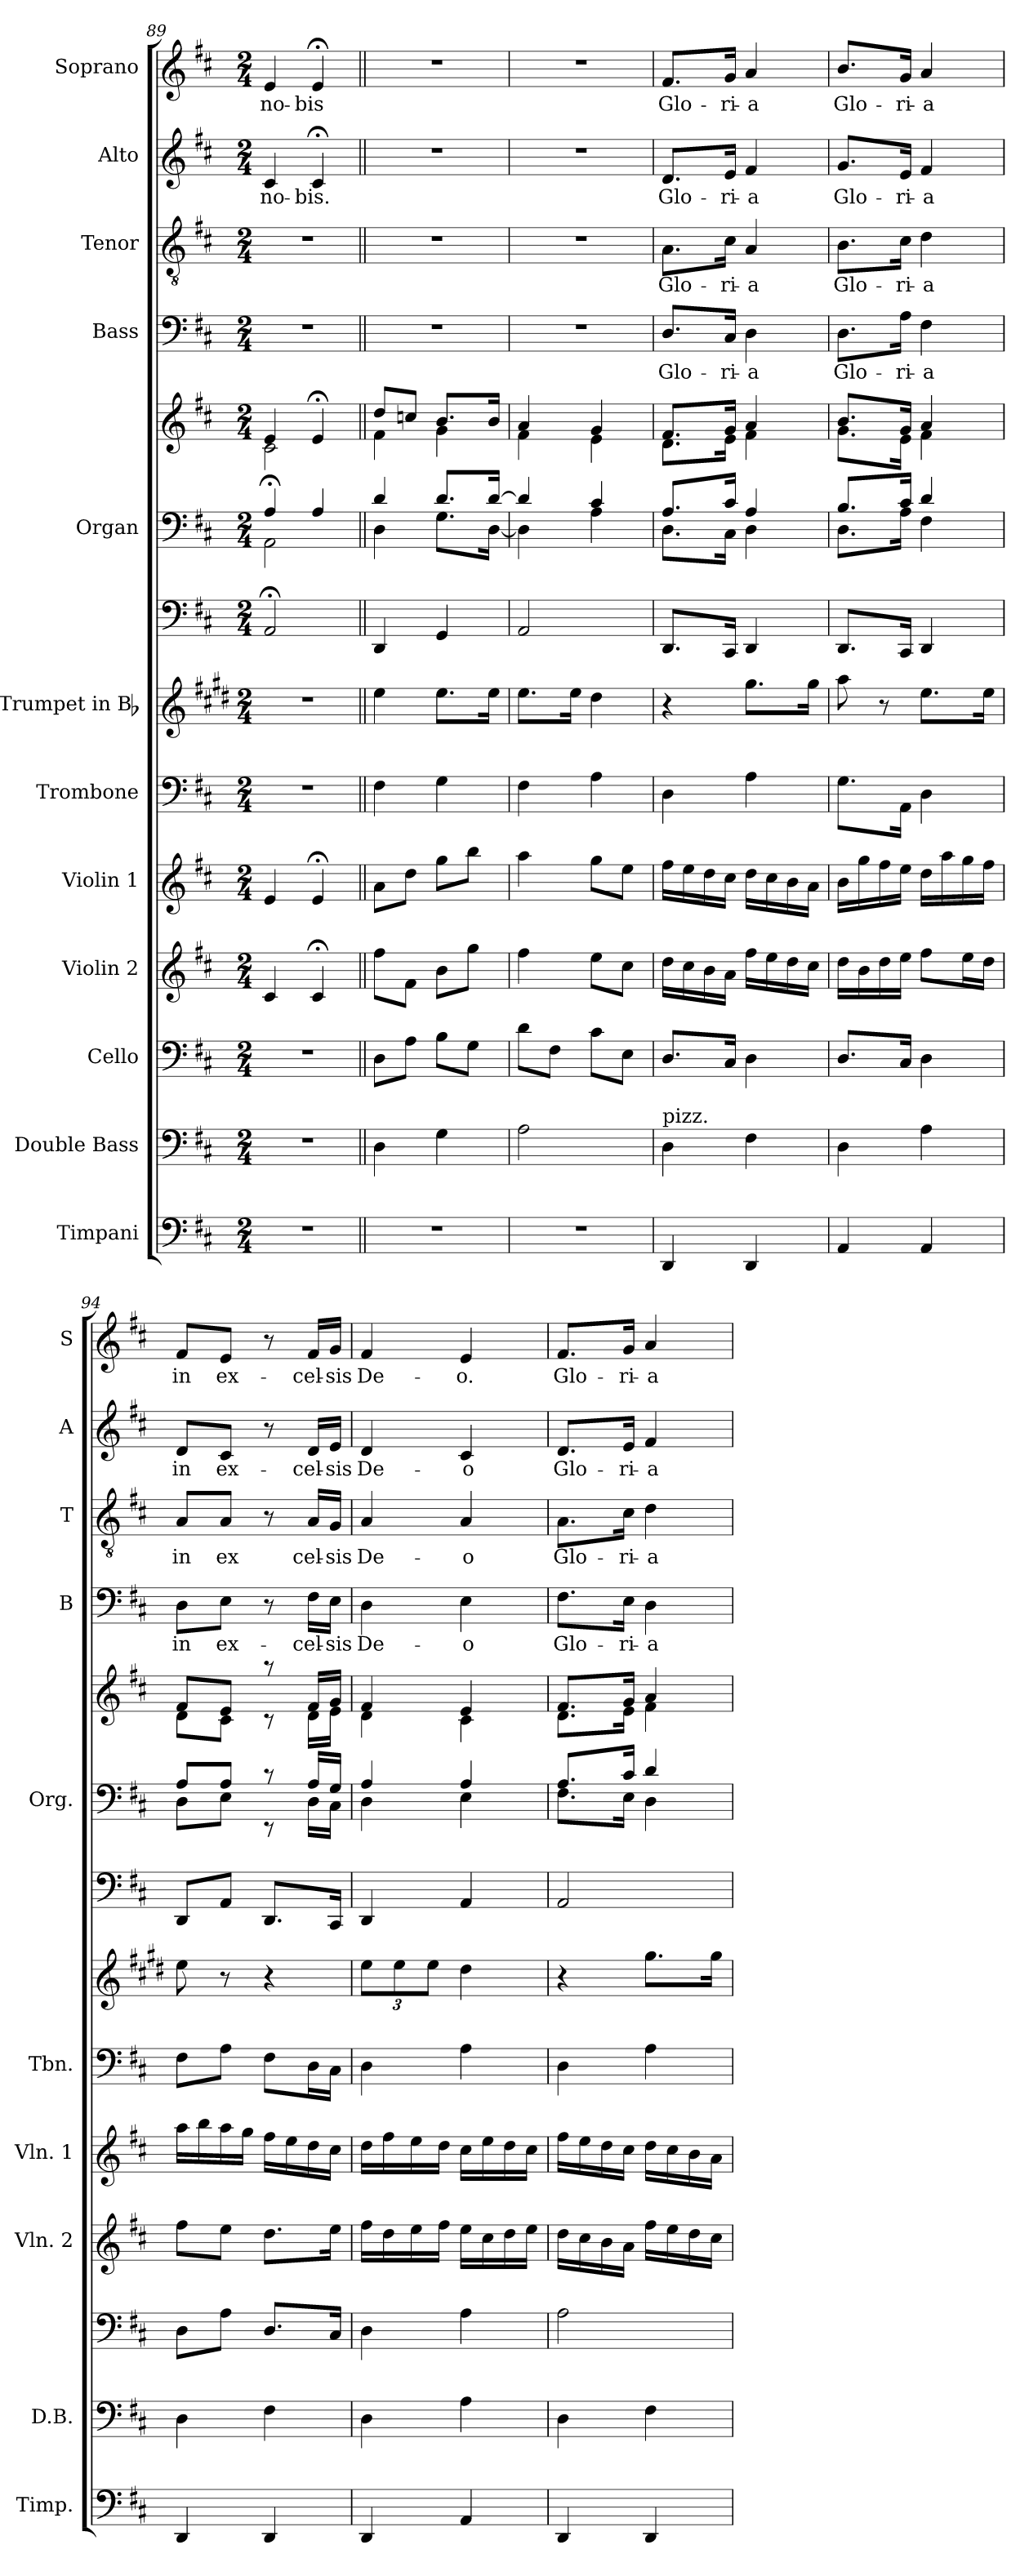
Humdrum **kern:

**kern	**kern	**kern	**kern	**kern	**kern	**kern	**kern	**kern	**kern	**kern	**text	**kern	**text	**kern	**text	**kern	**text
*part13	*part12	*part11	*part10	*part9	*part8	*part7	*part6	*part5	*part5	*part4	*part4	*part3	*part3	*part2	*part2	*part1	*part1
*staff14	*staff13	*staff12	*staff11	*staff10	*staff9	*staff8	*staff7	*staff6	*staff5	*staff4	*staff4	*staff3	*staff3	*staff2	*staff2	*staff1	*staff1
*I"Timpani	*I"Double Bass	*I"Cello	*I"Violin 2	*I"Violin 1	*I"Trombone	*I"Trumpet in Bb	*	*I"Organ	*	*I"Bass	*	*I"Tenor	*	*I"Alto	*	*I"Soprano	*
*I'Timp.	*I'D.B.	*	*I'Vln. 2	*I'Vln. 1	*I'Tbn.	*	*	*I'Org.	*	*I'B	*	*I'T	*	*I'A	*	*I'S	*
*clefF4	*clefF4	*clefF4	*clefG2	*clefG2	*clefF4	*clefG2	*clefF4	*clefF4	*clefG2	*clefF4	*	*clefGv2	*	*clefG2	*	*clefG2	*
*	*ITrd7c12	*	*	*	*	*ITrd1c2	*	*	*	*	*	*	*	*	*	*	*
*k[f#c#]	*k[f#c#]	*k[f#c#]	*k[f#c#]	*k[f#c#]	*k[f#c#]	*k[f#c#]	*k[f#c#]	*k[f#c#]	*k[f#c#]	*k[f#c#]	*	*k[f#c#]	*	*k[f#c#]	*	*k[f#c#]	*
*D:	*D:	*D:	*D:	*D:	*D:	*D:	*D:	*D:	*D:	*D:	*	*D:	*	*D:	*	*D:	*
*M2/4	*M2/4	*M2/4	*M2/4	*M2/4	*M2/4	*M2/4	*M2/4	*M2/4	*M2/4	*M2/4	*	*M2/4	*	*M2/4	*	*M2/4	*
=89	=89	=89	=89	=89	=89	=89	=89	=89	=89	=89	=89	=89	=89	=89	=89	=89	=89
*	*	*	*	*	*	*	*	*^	*^	*	*	*	*	*	*	*	*
!	!	!	!	!	!	!	!	!	!	!	!	!	!	!	!	!	!LO:LY:b	!	!LO:LY:b
2r	2r	2r	4c#/	4e/	2r	2r	2AA;</	4A;</	2AA\	4e/	2c#\	2r	.	2r	.	4c#/	no-	4e/	no-
!	!	!	!	!	!	!	!	!	!	!	!	!	!	!	!	!	!LO:LY:b	!	!LO:LY:b
.	.	.	4c#;</	4e;</	.	.	.	4A/	.	4e;</	.	.	.	.	.	4c#;</	-bis.	4e;</	-bis
!!LO:PB:g=z
=90||	=90||	=90||	=90||	=90||	=90||	=90||	=90||	=90||	=90||	=90||	=90||	=90||	=90||	=90||	=90||	=90||	=90||	=90||	=90||
2r	4DD\	8D\L	8ff#\L	8a\L	4F#\	4dd\	4DD/	4d/	4D\	8dd/L	4f#\	2r	.	2r	.	2r	.	2r	.
.	.	8A\J	8f#\J	8dd\J	.	.	.	.	.	8ccn/J	.	.	.	.	.	.	.	.	.
.	4GG\	8B\L	8b\L	8gg\L	4G\	8.dd\L	4GG/	8.d/L	8.G\L	8.b/L	4g\	.	.	.	.	.	.	.	.
.	.	8G\J	8gg\J	8bb\J	.	.	.	.	.	.	.	.	.	.	.	.	.	.	.
.	.	.	.	.	.	16dd\Jk	.	[>16d/Jk	[<16D\Jk	16b/Jk	.	.	.	.	.	.	.	.	.
=91	=91	=91	=91	=91	=91	=91	=91	=91	=91	=91	=91	=91	=91	=91	=91	=91	=91	=91	=91
2r	2AA\	8d\L	4ff#\	4aa\	4F#\	8.dd\L	2AA/	4d/]	4D\]	4a/	4f#\	2r	.	2r	.	2r	.	2r	.
.	.	8F#\J	.	.	.	.	.	.	.	.	.	.	.	.	.	.	.	.	.
.	.	.	.	.	.	16dd\Jk	.	.	.	.	.	.	.	.	.	.	.	.	.
.	.	8c#\L	8ee\L	8gg\L	4A\	4cc#\	.	4c#/	4A\	4g/	4e\	.	.	.	.	.	.	.	.
.	.	8E\J	8cc#\J	8ee\J	.	.	.	.	.	.	.	.	.	.	.	.	.	.	.
=92	=92	=92	=92	=92	=92	=92	=92	=92	=92	=92	=92	=92	=92	=92	=92	=92	=92	=92	=92
!	!LO:TX:a:t=pizz.	!	!	!	!	!	!	!	!	!	!	!	!	!	!	!	!	!	!
!	!	!	!	!	!	!	!	!	!	!	!	!	!LO:LY:b	!	!LO:LY:b	!	!LO:LY:b	!	!LO:LY:b
4DD/	4DD\	8.D/L	16dd\LL	16ff#\LL	4D\	4r	8.DD/L	8.A/L	8.D\L	8.f#/L	8.d\L	8.D/L	-Glo-	8.A\L	Glo-	8.d/L	Glo-	8.f#/L	Glo-
.	.	.	16cc#\	16ee\	.	.	.	.	.	.	.	.	.	.	.	.	.	.	.
.	.	.	16b\	16dd\	.	.	.	.	.	.	.	.	.	.	.	.	.	.	.
!	!	!	!	!	!	!	!	!	!	!	!	!	!LO:LY:b	!	!LO:LY:b	!	!LO:LY:b	!	!LO:LY:b
.	.	16C#/Jk	16a\JJ	16cc#\JJ	.	.	16CC#/Jk	16c#/Jk	16C#\Jk	16g/Jk	16e\Jk	16C#/Jk	-ri-	16c#\Jk	-ri-	16e/Jk	-ri-	16g/Jk	-ri-
!	!	!	!	!	!	!	!	!	!	!	!	!	!LO:LY:b	!	!LO:LY:b	!	!LO:LY:b	!	!LO:LY:b
4DD/	4FF#\	4D\	16ff#\LL	16dd\LL	4A\	8.ff#\L	4DD/	4A/	4D\	4a/	4f#\	4D\	-a	4A/	-a	4f#/	-a	4a/	-a
.	.	.	16ee\	16cc#\	.	.	.	.	.	.	.	.	.	.	.	.	.	.	.
.	.	.	16dd\	16b\	.	.	.	.	.	.	.	.	.	.	.	.	.	.	.
.	.	.	16cc#\JJ	16a\JJ	.	16ff#\Jk	.	.	.	.	.	.	.	.	.	.	.	.	.
=93	=93	=93	=93	=93	=93	=93	=93	=93	=93	=93	=93	=93	=93	=93	=93	=93	=93	=93	=93
!	!	!	!	!	!	!	!	!	!	!	!	!	!LO:LY:b	!	!LO:LY:b	!	!LO:LY:b	!	!LO:LY:b
4AA/	4DD\	8.D/L	16dd\LL	16b\LL	8.G\L	8gg\	8.DD/L	8.B/L	8.D\L	8.b/L	8.g\L	8.D\L	Glo-	8.B\L	Glo-	8.g/L	Glo-	8.b/L	Glo-
.	.	.	16b\	16gg\	.	.	.	.	.	.	.	.	.	.	.	.	.	.	.
.	.	.	16dd\	16ff#\	.	8r	.	.	.	.	.	.	.	.	.	.	.	.	.
!	!	!	!	!	!	!	!	!	!	!	!	!	!LO:LY:b	!	!LO:LY:b	!	!LO:LY:b	!	!LO:LY:b
.	.	16C#/Jk	16ee\JJ	16ee\JJ	16AA\Jk	.	16CC#/Jk	16c#/Jk	16A\Jk	16g/Jk	16e\Jk	16A\Jk	-ri-	16c#\Jk	-ri-	16e/Jk	-ri-	16g/Jk	-ri-
!	!	!	!	!	!	!	!	!	!	!	!	!	!LO:LY:b	!	!LO:LY:b	!	!LO:LY:b	!	!LO:LY:b
4AA/	4AA\	4D\	8ff#\L	16dd\LL	4D\	8.dd\L	4DD/	4d/	4F#\	4a/	4f#\	4F#\	-a	4d\	-a	4f#/	-a	4a/	-a
.	.	.	.	16aa\	.	.	.	.	.	.	.	.	.	.	.	.	.	.	.
.	.	.	16ee\L	16gg\	.	.	.	.	.	.	.	.	.	.	.	.	.	.	.
.	.	.	16dd\JJ	16ff#\JJ	.	16dd\Jk	.	.	.	.	.	.	.	.	.	.	.	.	.
=94	=94	=94	=94	=94	=94	=94	=94	=94	=94	=94	=94	=94	=94	=94	=94	=94	=94	=94	=94
!	!	!	!	!	!	!	!	!	!	!	!	!	!LO:LY:b	!	!LO:LY:b	!	!LO:LY:b	!	!LO:LY:b
4DD/	4DD\	8D\L	8ff#\L	16aa\LL	8F#\L	8dd\	8DD/L	8A/L	8D\L	8f#/L	8d\L	8D\L	in	8A/L	in	8d/L	in	8f#/L	in
.	.	.	.	16bb\	.	.	.	.	.	.	.	.	.	.	.	.	.	.	.
!	!	!	!	!	!	!	!	!	!	!	!	!	!LO:LY:b	!	!LO:LY:b	!	!LO:LY:b	!	!LO:LY:b
.	.	8A\J	8ee\J	16aa\	8A\J	8r	8AA/J	8A/J	8E\J	8e/J	8c#\J	8E\J	ex-	8A/J	ex	8c#/J	ex-	8e/J	ex-
.	.	.	.	16gg\JJ	.	.	.	.	.	.	.	.	.	.	.	.	.	.	.
4DD/	4FF#\	8.D/L	8.dd\L	16ff#\LL	8F#\L	4r	8.DD/L	8rc	8rEE	8raa	8rc	8r	.	8r	.	8r	.	8r	.
.	.	.	.	16ee\	.	.	.	.	.	.	.	.	.	.	.	.	.	.	.
!	!	!	!	!	!	!	!	!	!	!	!	!	!LO:LY:b	!	!LO:LY:b	!	!LO:LY:b	!	!LO:LY:b
.	.	.	.	16dd\	16D\L	.	.	16A/LL	16D\LL	16f#/LL	16d\LL	16F#\LL	-cel-	16A/LL	cel-	16d/LL	-cel-	16f#/LL	-cel-
!	!	!	!	!	!	!	!	!	!	!	!	!	!LO:LY:b	!	!LO:LY:b	!	!LO:LY:b	!	!LO:LY:b
.	.	16C#/Jk	16ee\Jk	16cc#\JJ	16C#\JJ	.	16CC#/Jk	16G/JJ	16C#\JJ	16g/JJ	16e\JJ	16E\JJ	-sis	16G/JJ	-sis	16e/JJ	-sis	16g/JJ	-sis
=95	=95	=95	=95	=95	=95	=95	=95	=95	=95	=95	=95	=95	=95	=95	=95	=95	=95	=95	=95
!	!	!	!	!	!	!	!	!	!	!	!	!	!LO:LY:b	!	!LO:LY:b	!	!LO:LY:b	!	!LO:LY:b
4DD/	4DD\	4D\	16ff#\LL	16dd\LL	4D\	12dd\L	4DD/	4A/	4D\	4f#/	4d\	4D\	De-	4A/	De-	4d/	De-	4f#/	De-
.	.	.	16dd\	16ff#\	.	.	.	.	.	.	.	.	.	.	.	.	.	.	.
.	.	.	.	.	.	12dd\	.	.	.	.	.	.	.	.	.	.	.	.	.
.	.	.	16ee\	16ee\	.	.	.	.	.	.	.	.	.	.	.	.	.	.	.
.	.	.	.	.	.	12dd\J	.	.	.	.	.	.	.	.	.	.	.	.	.
.	.	.	16ff#\JJ	16dd\JJ	.	.	.	.	.	.	.	.	.	.	.	.	.	.	.
!	!	!	!	!	!	!	!	!	!	!	!	!	!LO:LY:b	!	!LO:LY:b	!	!LO:LY:b	!	!LO:LY:b
4AA/	4AA\	4A\	16ee\LL	16cc#\LL	4A\	4cc#\	4AA/	4A/	4E\	4e/	4c#\	4E\	-o	4A/	-o	4c#/	-o	4e/	-o.
.	.	.	16cc#\	16ee\	.	.	.	.	.	.	.	.	.	.	.	.	.	.	.
.	.	.	16dd\	16dd\	.	.	.	.	.	.	.	.	.	.	.	.	.	.	.
.	.	.	16ee\JJ	16cc#\JJ	.	.	.	.	.	.	.	.	.	.	.	.	.	.	.
=96	=96	=96	=96	=96	=96	=96	=96	=96	=96	=96	=96	=96	=96	=96	=96	=96	=96	=96	=96
!	!	!	!	!	!	!	!	!	!	!	!	!	!LO:LY:b	!	!LO:LY:b	!	!LO:LY:b	!	!LO:LY:b
4DD/	4DD\	2A\	16dd\LL	16ff#\LL	4D\	4r	2AA/	8.A/L	8.F#\L	8.f#/L	8.d\L	8.F#\L	Glo-	8.A\L	Glo-	8.d/L	Glo-	8.f#/L	Glo-
.	.	.	16cc#\	16ee\	.	.	.	.	.	.	.	.	.	.	.	.	.	.	.
.	.	.	16b\	16dd\	.	.	.	.	.	.	.	.	.	.	.	.	.	.	.
!	!	!	!	!	!	!	!	!	!	!	!	!	!LO:LY:b	!	!LO:LY:b	!	!LO:LY:b	!	!LO:LY:b
.	.	.	16a\JJ	16cc#\JJ	.	.	.	16c#/Jk	16E\Jk	16g/Jk	16e\Jk	16E\Jk	-ri-	16c#\Jk	-ri-	16e/Jk	-ri-	16g/Jk	-ri-
!	!	!	!	!	!	!	!	!	!	!	!	!	!LO:LY:b	!	!LO:LY:b	!	!LO:LY:b	!	!LO:LY:b
4DD/	4FF#\	.	16ff#\LL	16dd\LL	4A\	8.ff#\L	.	4d/	4D\	4a/	4f#\	4D\	-a	4d\	-a	4f#/	-a	4a/	-a
.	.	.	16ee\	16cc#\	.	.	.	.	.	.	.	.	.	.	.	.	.	.	.
.	.	.	16dd\	16b\	.	.	.	.	.	.	.	.	.	.	.	.	.	.	.
.	.	.	16cc#\JJ	16a\JJ	.	16ff#\Jk	.	.	.	.	.	.	.	.	.	.	.	.	.
*	*	*	*	*	*	*	*	*v	*v	*	*	*	*	*	*	*	*	*	*
*	*	*	*	*	*	*	*	*	*v	*v	*	*	*	*	*	*	*	*
=	=	=	=	=	=	=	=	=	=	=	=	=	=	=	=	=	=
*-	*-	*-	*-	*-	*-	*-	*-	*-	*-	*-	*-	*-	*-	*-	*-	*-	*-
